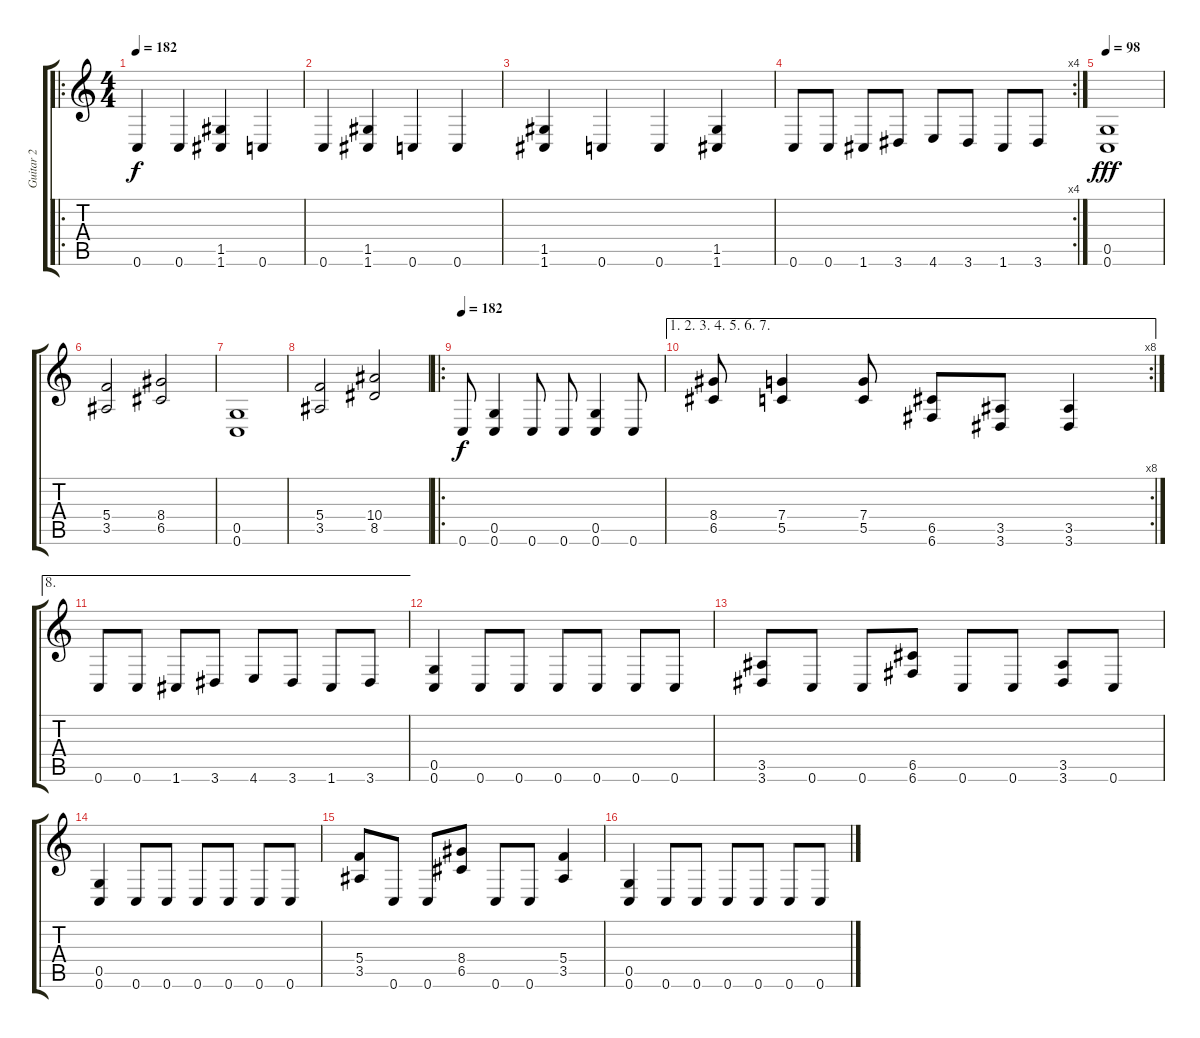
\track ("Guitar 2" "Guitar 2") {instrument distortionguitar}
\staff {score tabs}
\tuning (D4 A3 F3 C3 G2 C2) {hide}
\ro
\ts (4 4)
\tempo 182
\clef g2
\ks c
0.6.4{dy f} 0.6.4 (1.5 1.6).4 0.6.4 |
0.6.4 (1.5 1.6).4 0.6.4 0.6.4 |
(1.5 1.6).4 0.6.4 0.6.4 (1.5 1.6).4 |
\rc 4
0.6.8 0.6.8 1.6.8 3.6.8 4.6.8 3.6.8 1.6.8 3.6.8 |
\tempo 98
(0.5 0.6).1{dy fff} |
(5.4 3.5).2 (8.4 6.5).2 |
(0.5 0.6).1 |
(5.4 3.5).2 (10.4 8.5).2 |
\ro
\tempo 182
0.6.8{dy f} (0.5 0.6).4 0.6.8 0.6.8 (0.5 0.6).4 0.6.8 |
\ae (1 2 3 4 5 6 7)
\rc 8
(8.4 6.5).8 (7.4 5.5).4 (7.4 5.5).8 (6.5 6.6).8 (3.5 3.6).8 (3.5 3.6).4 |
\ae 8
0.6.8 0.6.8 1.6.8 3.6.8 4.6.8 3.6.8 1.6.8 3.6.8 |
(0.5 0.6).4 0.6.8 0.6.8 0.6.8 0.6.8 0.6.8 0.6.8 |
(3.5 3.6).8 0.6.8 0.6.8 (6.5 6.6).8 0.6.8 0.6.8 (3.5 3.6).8 0.6.8 |
(0.5 0.6).4 0.6.8 0.6.8 0.6.8 0.6.8 0.6.8 0.6.8 |
(5.4 3.5).8 0.6.8 0.6.8 (8.4 6.5).8 0.6.8 0.6.8 (5.4 3.5).4 |
(0.5 0.6).4 0.6.8 0.6.8 0.6.8 0.6.8 0.6.8 0.6.8
